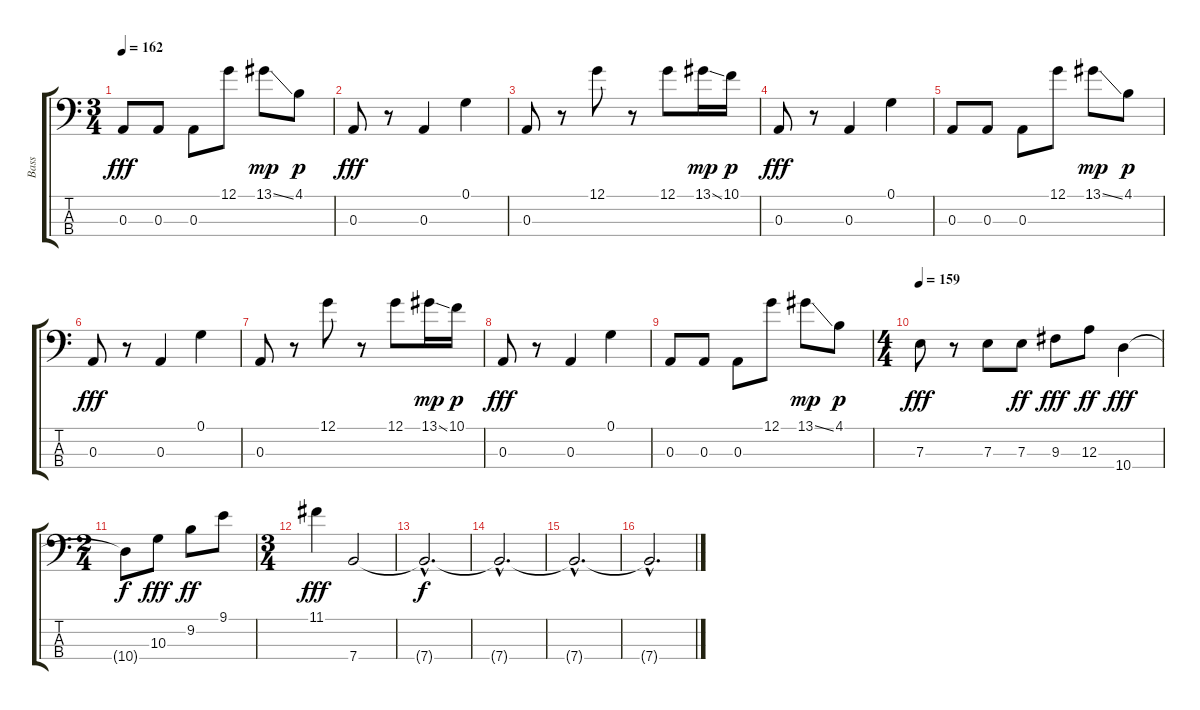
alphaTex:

\track ("Bass" "Bass") {instrument electricbassfinger}
\staff {score tabs}
\tuning (G2 D2 A1 E1) {hide}
\ts (3 4)
\tempo 162
\clef f4
\ks c
0.3.8{dy fff} 0.3.8 0.3.8 12.1.8 13.1{ss}.8{dy mp} 4.1.8{dy p} |
0.3.8{dy fff} r.8 0.3.4 0.1.4 |
0.3.8 r.8 12.1.8 r.8 12.1.8 13.1{ss}.16{dy mp} 10.1.16{dy p} |
0.3.8{dy fff} r.8 0.3.4 0.1.4 |
0.3.8 0.3.8 0.3.8 12.1.8 13.1{ss}.8{dy mp} 4.1.8{dy p} |
0.3.8{dy fff} r.8 0.3.4 0.1.4 |
0.3.8 r.8 12.1.8 r.8 12.1.8 13.1{ss}.16{dy mp} 10.1.16{dy p} |
0.3.8{dy fff} r.8 0.3.4 0.1.4 |
0.3.8 0.3.8 0.3.8 12.1.8 13.1{ss}.8{dy mp} 4.1.8{dy p} |
\ts (4 4)
\tempo 159
7.3.8{dy fff} r.8 7.3.8 7.3.8{dy ff} 9.3.8{dy fff} 12.3.8{dy ff} 10.4.4{dy fff} |
\ts (2 4)
10.4{t}.8{dy f} 10.3.8{dy fff} 9.2.8{dy ff} 9.1.8 |
\ts (3 4)
11.1.4{dy fff} 7.4.2 |
7.4{hac t}.2{d dy f} |
7.4{hac t}.2{d} |
7.4{hac t}.2{d} |
7.4{hac t}.2{d}
